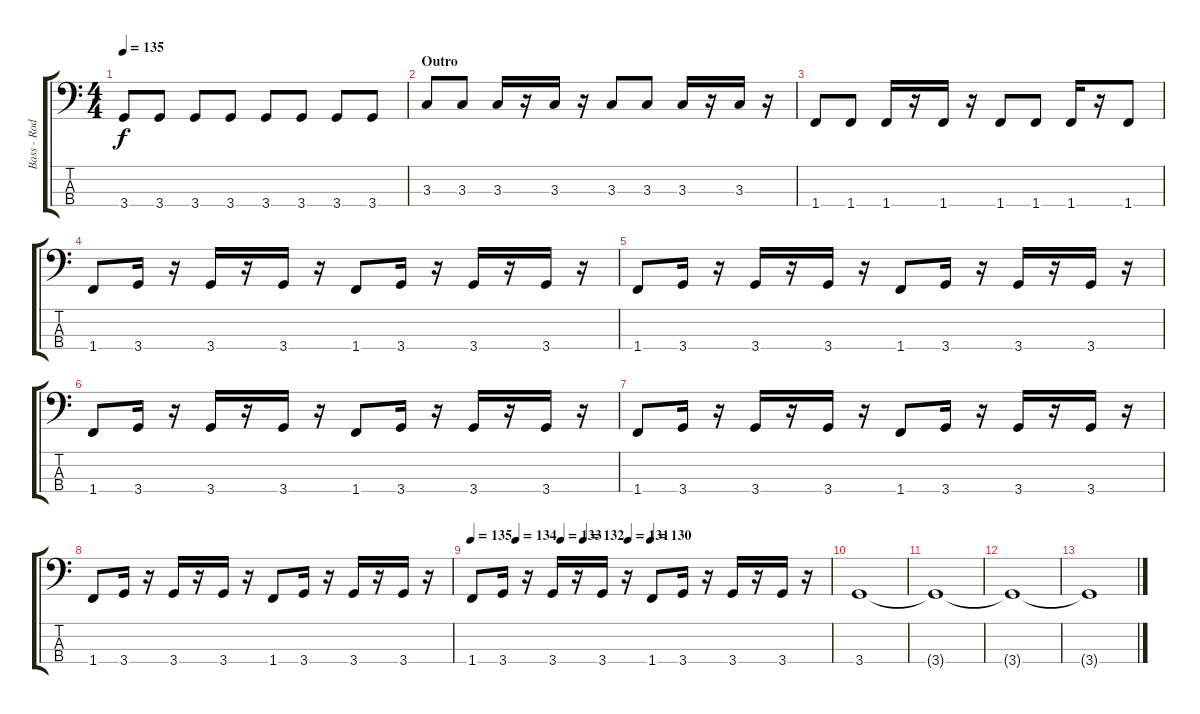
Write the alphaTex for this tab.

\track ("Bass - Rod" "Bass - Rod") {instrument electricbassfinger}
\staff {score tabs}
\tuning (G2 D2 A1 E1) {hide}
\ts (4 4)
\tempo 135
\clef f4
\ks c
3.4.8{dy f} 3.4.8 3.4.8 3.4.8 3.4.8 3.4.8 3.4.8 3.4.8 |
\section ("" "Outro")
3.3.8 3.3.8 3.3.16 r.16 3.3.16 r.16 3.3.8 3.3.8 3.3.16 r.16 3.3.16 r.16 |
1.4.8 1.4.8 1.4.16 r.16 1.4.16 r.16 1.4.8 1.4.8 1.4.16 r.16 1.4.8 |
1.4.8 3.4.16 r.16 3.4.16 r.16 3.4.16 r.16 1.4.8 3.4.16 r.16 3.4.16 r.16 3.4.16 r.16 |
1.4.8 3.4.16 r.16 3.4.16 r.16 3.4.16 r.16 1.4.8 3.4.16 r.16 3.4.16 r.16 3.4.16 r.16 |
1.4.8 3.4.16 r.16 3.4.16 r.16 3.4.16 r.16 1.4.8 3.4.16 r.16 3.4.16 r.16 3.4.16 r.16 |
1.4.8 3.4.16 r.16 3.4.16 r.16 3.4.16 r.16 1.4.8 3.4.16 r.16 3.4.16 r.16 3.4.16 r.16 |
1.4.8 3.4.16 r.16 3.4.16 r.16 3.4.16 r.16 1.4.8 3.4.16 r.16 3.4.16 r.16 3.4.16 r.16 |
\tempo 135
\tempo (134 0.125)
\tempo (133 0.25)
\tempo (132 0.3125)
\tempo (131 0.4375)
\tempo (130 0.5)
1.4.8 3.4.16 r.16 3.4.16 r.16 3.4.16 r.16 1.4.8 3.4.16 r.16 3.4.16 r.16 3.4.16 r.16 |
3.4.1 |
3.4{t}.1 |
3.4{t}.1 |
3.4{t}.1
